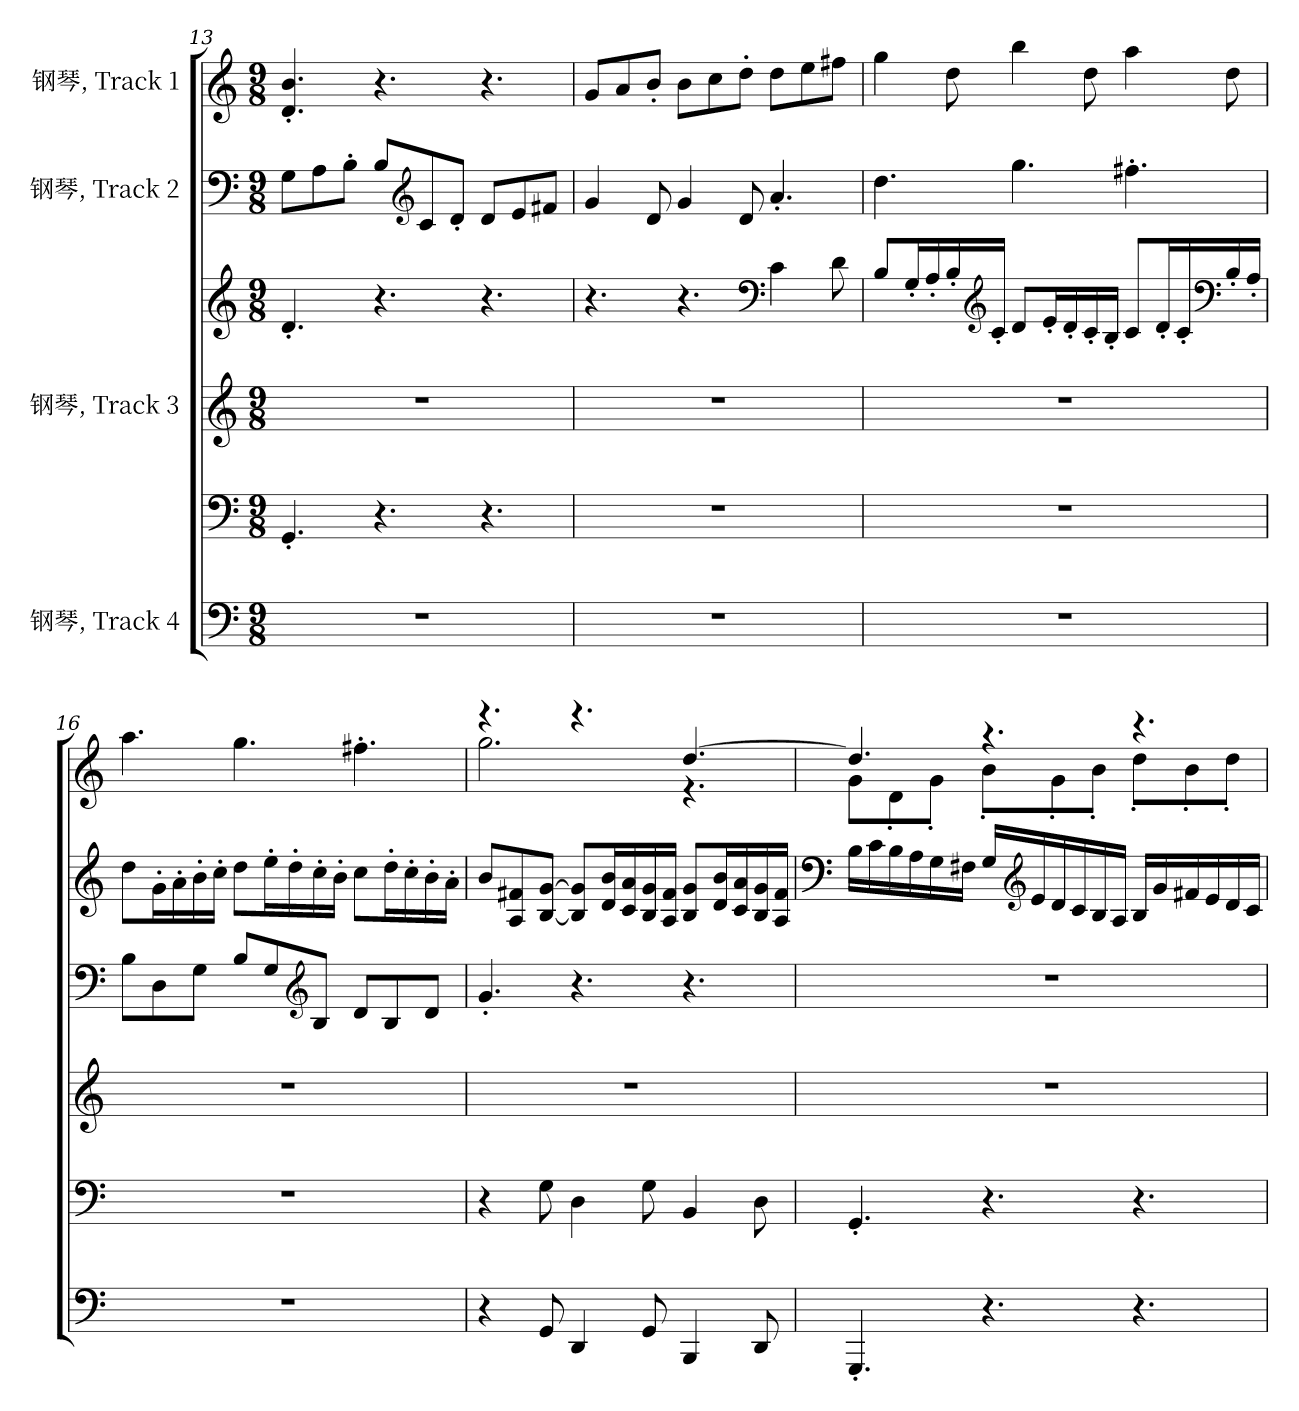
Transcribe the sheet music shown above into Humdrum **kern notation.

**kern	**kern	**kern	**kern	**kern	**kern
*part4	*part4	*part3	*part3	*part2	*part1
*staff6	*staff5	*staff4	*staff3	*staff2	*staff1
*I"钢琴, Track 4	*	*I"钢琴, Track 3	*	*I"钢琴, Track 2	*I"钢琴, Track 1
!!LO:LB:g=z
*clefF4	*clefF4	*clefG2	*clefG2	*clefF4	*clefG2
*k[]	*k[]	*k[]	*k[]	*k[]	*k[]
*M9/8	*M9/8	*M9/8	*M9/8	*M9/8	*M9/8
=13	=13	=13	=13	=13	=13
8%9r	4.GG'/	8%9r	4.d'/	8G\L	4.d/' 4.b/'
.	.	.	.	8A\	.
.	.	.	.	8B'\J	.
.	4.r	.	4.r	8B/L	4.r
*	*	*	*	*clefG2	*
.	.	.	.	8c/	.
.	.	.	.	8d'/J	.
.	4.r	.	4.r	8d/L	4.r
.	.	.	.	8e/	.
.	.	.	.	8f#X/J	.
=14	=14	=14	=14	=14	=14
8%9r	8%9r	8%9r	4.r	4g/	8g/L
.	.	.	.	.	8a/
.	.	.	.	8d/	8b'/J
.	.	.	4.r	4g/	8b\L
.	.	.	.	.	8cc\
.	.	.	.	8d/	8dd'\J
*	*	*	*clefF4	*	*
.	.	.	4c\	4.a'/	8dd\L
.	.	.	.	.	8ee\
.	.	.	8d\	.	8ff#X\J
=15	=15	=15	=15	=15	=15
*	*	*	*	*	*MM138
8%9r	8%9r	8%9r	8B/L	4.dd\	4gg\
.	.	.	16G'/L	.	.
.	.	.	16A'/	.	.
.	.	.	16B'/	.	8dd\
*	*	*	*clefG2	*	*
.	.	.	16c'/JJ	.	.
.	.	.	8d/L	4.gg\	4bb\
.	.	.	16e'/L	.	.
.	.	.	16d'/	.	.
.	.	.	16c'/	.	8dd\
.	.	.	16B'/JJ	.	.
.	.	.	8c/L	4.ff#X'\	4aa\
.	.	.	16d'/L	.	.
.	.	.	16c'/	.	.
*	*	*	*clefF4	*	*
.	.	.	16B'/	.	8dd\
.	.	.	16A'/JJ	.	.
!!LO:PB:g=z
=16	=16	=16	=16	=16	=16
8%9r	8%9r	8%9r	8B\L	8dd\L	4.aa\
.	.	.	8D\	16g'\L	.
.	.	.	.	16a'\	.
.	.	.	8G\J	16b'\	.
.	.	.	.	16cc'\JJ	.
.	.	.	8B/L	8dd\L	4.gg\
.	.	.	8G/	16ee'\L	.
.	.	.	.	16dd'\	.
*	*	*	*clefG2	*	*
.	.	.	8B/J	16cc'\	.
.	.	.	.	16b'\JJ	.
.	.	.	8d/L	8cc\L	4.ff#X'\
.	.	.	8B/	16dd'\L	.
.	.	.	.	16cc'\	.
.	.	.	8d/J	16b'\	.
.	.	.	.	16a'\JJ	.
=17	=17	=17	=17	=17	=17
*	*	*	*	*	*^
4r	4r	8%9r	4.g'/	8b/L	4.r	2.gg\
.	.	.	.	8A/ 8f#X/	.	.
8GG/	8G\	.	.	[8B/ [8g/J	.	.
4DD/	4D\	.	4.r	8B/] 8g/]L	4.r	.
.	.	.	.	16d/ 16b/L	.	.
.	.	.	.	16c/ 16a/	.	.
8GG/	8G\	.	.	16B/ 16g/	.	.
.	.	.	.	16A/ 16f#/JJ	.	.
4BBB/	4BB/	.	4.r	8B/ 8g/L	[4.dd/	4.r
.	.	.	.	16d/ 16b/L	.	.
.	.	.	.	16c/ 16a/	.	.
8DD/	8D\	.	.	16B/ 16g/	.	.
.	.	.	.	16A/ 16f#/JJ	.	.
!!LO:LB:g=z	!!
=18	=18	=18	=18	=18	=18	=18
*	*	*	*	*clefF4	*	*
4.GGG'/	4.GG'/	8%9r	8%9r	16B\LL	4.dd/]	8g\L
.	.	.	.	16c\	.	.
.	.	.	.	16B\	.	8d'\
.	.	.	.	16A\	.	.
.	.	.	.	16G\	.	8g'\J
.	.	.	.	16F#X\JJ	.	.
4.r	4.r	.	.	16G/LL	4.r	8b'\L
*	*	*	*	*clefG2	*	*
.	.	.	.	16e/	.	.
.	.	.	.	16d/	.	8g'\
.	.	.	.	16c/	.	.
.	.	.	.	16B/	.	8b'\J
.	.	.	.	16A/JJ	.	.
4.r	4.r	.	.	16B/LL	4.r	8dd'\L
.	.	.	.	16g/	.	.
.	.	.	.	16f#X/	.	8b'\
.	.	.	.	16e/	.	.
.	.	.	.	16d/	.	8dd'\J
.	.	.	.	16c/JJ	.	.
*	*	*	*	*	*v	*v
=	=	=	=	=	=
*-	*-	*-	*-	*-	*-
